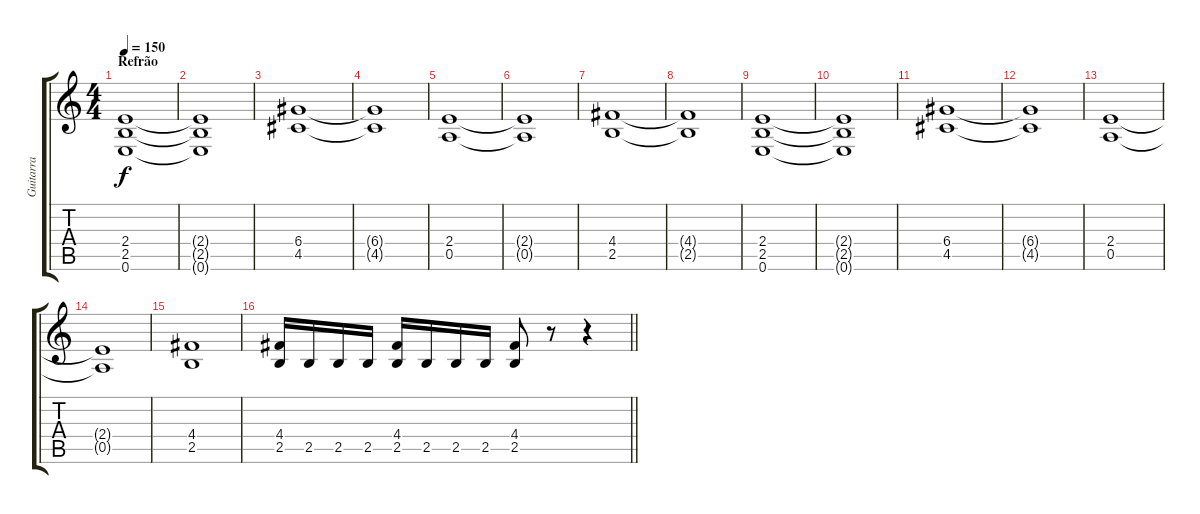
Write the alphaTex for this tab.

\track ("Guitarra" "Guitarra") {instrument distortionguitar}
\staff {score tabs}
\tuning (E4 B3 G3 D3 A2 E2) {hide}
\ts (4 4)
\section ("" "Refrão")
\tempo 150
\clef g2
\ks c
(2.4 2.5 0.6).1{dy f} |
(2.4{t} 2.5{t} 0.6{t}).1 |
(6.4 4.5).1 |
(6.4{t} 4.5{t}).1 |
(2.4 0.5).1 |
(2.4{t} 0.5{t}).1 |
(4.4 2.5).1 |
(4.4{t} 2.5{t}).1 |
(2.4 2.5 0.6).1 |
(2.4{t} 2.5{t} 0.6{t}).1 |
(6.4 4.5).1 |
(6.4{t} 4.5{t}).1 |
(2.4 0.5).1 |
(2.4{t} 0.5{t}).1 |
(4.4 2.5).1 |
\barLineRight lightlight
(4.4 2.5).16 2.5.16 2.5.16 2.5.16 (4.4 2.5).16 2.5.16 2.5.16 2.5.16 (4.4 2.5).8 r.8 r.4
